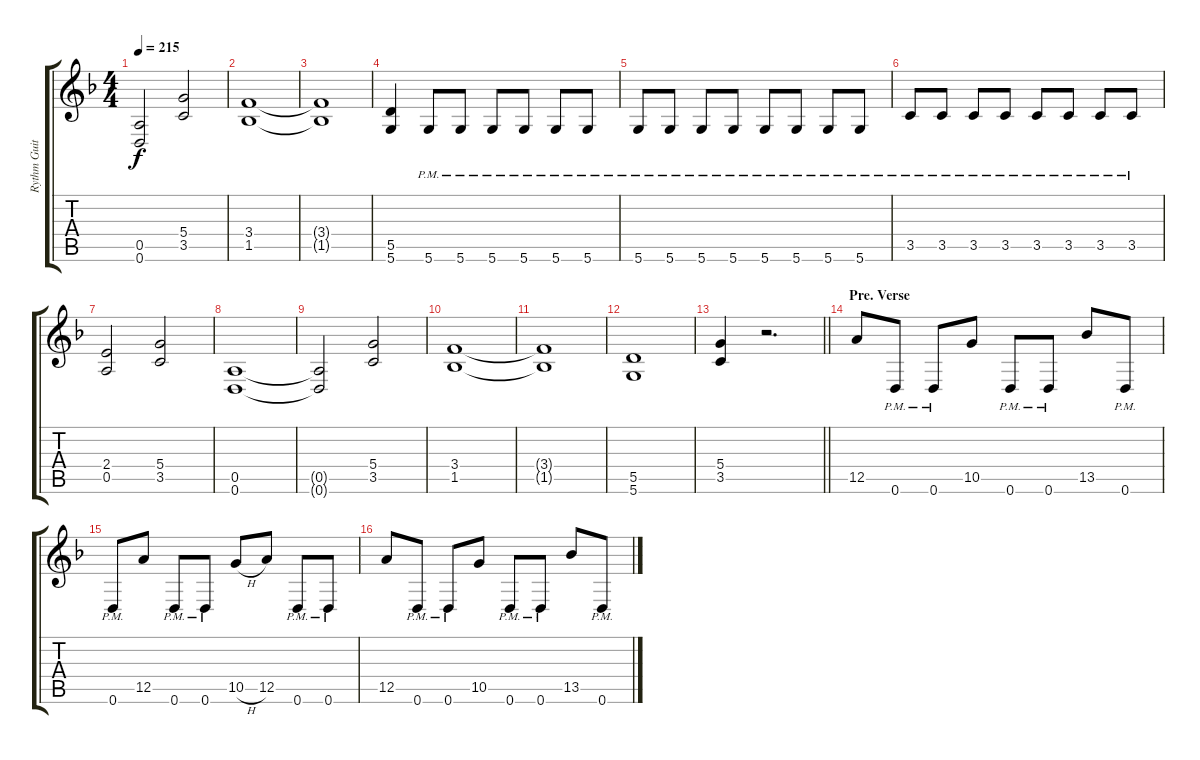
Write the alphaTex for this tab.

\track ("Rythm Guitar" "Rythm Guit") {instrument overdrivenguitar}
\staff {score tabs}
\tuning (E4 B3 G3 D3 A2 D2) {hide}
\ts (4 4)
\tempo 215
\clef g2
\ks f
(0.5{t} 0.6{t}).2{dy f} (5.4 3.5).2 |
(3.4 1.5).1 |
(3.4{t} 1.5{t}).1 |
(5.5 5.6).4 5.6{pm}.8 5.6{pm}.8 5.6{pm}.8 5.6{pm}.8 5.6{pm}.8 5.6{pm}.8 |
5.6{pm}.8 5.6{pm}.8 5.6{pm}.8 5.6{pm}.8 5.6{pm}.8 5.6{pm}.8 5.6{pm}.8 5.6{pm}.8 |
3.5{pm}.8 3.5{pm}.8 3.5{pm}.8 3.5{pm}.8 3.5{pm}.8 3.5{pm}.8 3.5{pm}.8 3.5{pm}.8 |
(2.4 0.5).2 (5.4 3.5).2 |
(0.5 0.6).1 |
(0.5{t} 0.6{t}).2 (5.4 3.5).2 |
(3.4 1.5).1 |
(3.4{t} 1.5{t}).1 |
(5.5 5.6).1 |
\barLineRight lightlight
(5.4 3.5).4 r.2{d} |
\section ("" "Pre. Verse")
12.5.8 0.6{pm}.8 0.6{pm}.8 10.5.8 0.6{pm}.8 0.6{pm}.8 13.5.8 0.6{pm}.8 |
0.6{pm}.8 12.5.8 0.6{pm}.8 0.6{pm}.8 10.5{h}.8 12.5.8 0.6{pm}.8 0.6{pm}.8 |
12.5.8 0.6{pm}.8 0.6{pm}.8 10.5.8 0.6{pm}.8 0.6{pm}.8 13.5.8 0.6{pm}.8
